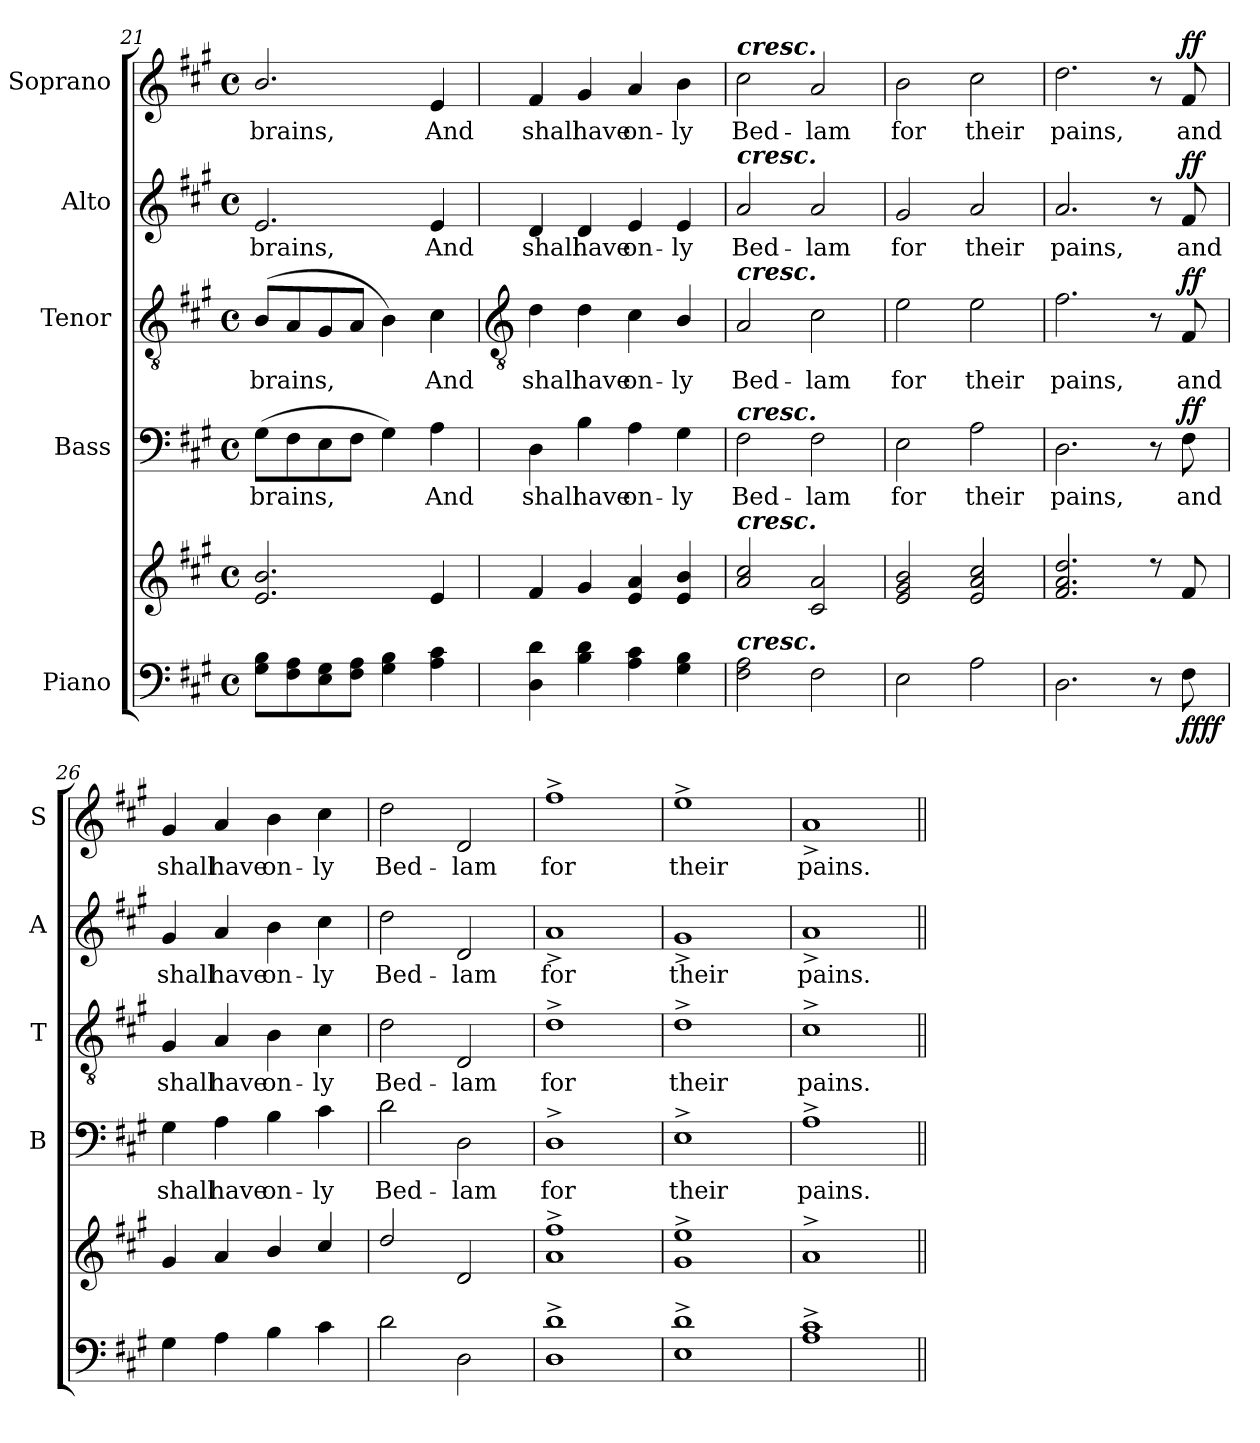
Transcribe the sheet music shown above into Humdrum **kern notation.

**kern	**kern	**dynam	**kern	**text	**dynam	**kern	**text	**dynam	**kern	**text	**dynam	**kern	**text	**dynam
*part5	*part5	*part5	*part4	*part4	*part4	*part3	*part3	*part3	*part2	*part2	*part2	*part1	*part1	*part1
*staff6	*staff5	*staff5/6	*staff4	*staff4	*staff4	*staff3	*staff3	*staff3	*staff2	*staff2	*staff2	*staff1	*staff1	*staff1
*I"Piano	*	*	*I"Bass	*	*	*I"Tenor	*	*	*I"Alto	*	*	*I"Soprano	*	*
*	*	*	*I'B	*	*	*I'T	*	*	*I'A	*	*	*I'S	*	*
*clefF4	*clefG2	*	*clefF4	*	*	*clefGv2	*	*	*clefG2	*	*	*clefG2	*	*
*k[f#c#g#]	*k[f#c#g#]	*	*k[f#c#g#]	*	*	*k[f#c#g#]	*	*	*k[f#c#g#]	*	*	*k[f#c#g#]	*	*
*A:	*A:	*	*A:	*	*	*A:	*	*	*A:	*	*	*A:	*	*
*M4/4	*M4/4	*	*M4/4	*	*	*M4/4	*	*	*M4/4	*	*	*M4/4	*	*
*met(c)	*met(c)	*	*met(c)	*	*	*met(c)	*	*	*met(c)	*	*	*met(c)	*	*
=21	=21	=21	=21	=21	=21	=21	=21	=21	=21	=21	=21	=21	=21	=21
!	!	!	!	!LO:LY:b	!	!	!LO:LY:b	!	!	!LO:LY:b	!	!	!LO:LY:b	!
8G# 8BL	2.e/ 2.b/	.	(>8G#L	brains,	.	(<8BL	brains,	.	2.e	brains,	.	2.b/	brains,	.
8F# 8A	.	.	8F#	.	.	8A	.	.	.	.	.	.	.	.
8E 8G#	.	.	8E	.	.	8G#	.	.	.	.	.	.	.	.
8F# 8AJ	.	.	8F#J	.	.	8AJ	.	.	.	.	.	.	.	.
4G# 4B	.	.	4G#)	.	.	4B)	.	.	.	.	.	.	.	.
!	!	!	!	!LO:LY:b	!	!	!LO:LY:b	!	!	!LO:LY:b	!	!	!LO:LY:b	!
4A 4c#	4e	.	4A	And	.	4c#	And	.	4e	And	.	4e	And	.
!!LO:LB:g=z
=22	=22	=22	=22	=22	=22	=22	=22	=22	=22	=22	=22	=22	=22	=22
*	*	*	*	*	*	*clefGv2	*	*	*	*	*	*	*	*
*	*^	*	*	*	*	*	*	*	*	*	*	*	*	*
!	!	!	!	!	!LO:LY:b	!	!	!LO:LY:b	!	!	!LO:LY:b	!	!	!LO:LY:b	!
4D 4d	4f#	1ryy	.	4D	shall	.	4d	shall	.	4d	shall	.	4f#	shall	.
!	!	!	!	!	!LO:LY:b	!	!	!LO:LY:b	!	!	!LO:LY:b	!	!	!LO:LY:b	!
4B 4d	4g#	.	.	4B	have	.	4d	have	.	4d	have	.	4g#	have	.
!	!	!	!	!	!LO:LY:b	!	!	!LO:LY:b	!	!	!LO:LY:b	!	!	!LO:LY:b	!
4A 4c#	4e 4a	.	.	4A	on-	.	4c#	on-	.	4e	on-	.	4a	on-	.
!	!	!	!	!	!LO:LY:b	!	!	!LO:LY:b	!	!	!LO:LY:b	!	!	!LO:LY:b	!
4G# 4B	4e 4b	.	.	4G#	-ly	.	4B/	-ly	.	4e	-ly	.	4b	-ly	.
=23	=23	=23	=23	=23	=23	=23	=23	=23	=23	=23	=23	=23	=23	=23	=23
!	!	!	!	!	!	!	!	!	!	!	!	!	!LO:TX:a:Bi:t=cresc.	!	!
!	!	!	!	!	!	!	!	!	!	!LO:TX:a:Bi:t=cresc.	!	!	!	!	!
!	!	!	!	!	!	!	!LO:TX:a:Bi:t=cresc.	!	!	!	!	!	!	!	!
!	!	!	!	!LO:TX:a:Bi:t=cresc.	!	!	!	!	!	!	!	!	!	!	!
!	!LO:TX:a:Bi:t=cresc.	!	!	!	!	!	!	!	!	!	!	!	!	!	!
!LO:TX:a:Bi:t=cresc.	!	!	!	!	!	!	!	!	!	!	!	!	!	!	!
!	!	!	!	!	!LO:LY:b	!	!	!LO:LY:b	!	!	!LO:LY:b	!	!	!LO:LY:b	!
2F# 2A	2a 2cc#	1ryy	.	2F#	Bed-	.	2A	Bed-	.	2a	Bed-	.	2cc#	Bed-	.
!	!	!	!	!	!LO:LY:b	!	!	!LO:LY:b	!	!	!LO:LY:b	!	!	!LO:LY:b	!
2F#	2c# 2a	.	.	2F#	-lam	.	2c#	-lam	.	2a	-lam	.	2a	-lam	.
=24	=24	=24	=24	=24	=24	=24	=24	=24	=24	=24	=24	=24	=24	=24	=24
!	!	!	!	!	!LO:LY:b	!	!	!LO:LY:b	!	!	!LO:LY:b	!	!	!LO:LY:b	!
2E	2e 2g# 2b	1ryy	.	2E	for	.	2e	for	.	2g#	for	.	2b	for	.
!	!	!	!	!	!LO:LY:b	!	!	!LO:LY:b	!	!	!LO:LY:b	!	!	!LO:LY:b	!
2A	2e 2a 2cc#	.	.	2A	their	.	2e	their	.	2a	their	.	2cc#	their	.
=25	=25	=25	=25	=25	=25	=25	=25	=25	=25	=25	=25	=25	=25	=25	=25
!	!	!	!	!	!LO:LY:b	!	!	!LO:LY:b	!	!	!LO:LY:b	!	!	!LO:LY:b	!
2.D	2.f# 2.a 2.dd	1ryy	.	2.D	pains,	.	2.f#	pains,	.	2.a	pains,	.	2.dd	pains,	.
8r	8r	.	.	8r	.	.	8r	.	.	8r	.	.	8r	.	.
!	!	!	!LO:DY:b=2	!	!LO:LY:b	!	!	!LO:LY:b	!	!	!LO:LY:b	!	!	!LO:LY:b	!
!	!	!	!LO:DY:n=1:b	!	!	!LO:DY:b	!	!	!LO:DY:b	!	!	!LO:DY:b	!	!	!LO:DY:b
8F#	8f#	.	ff ff	8F#	and	ff	8F#	and	ff	8f#	and	ff	8f#	and	ff
=26	=26	=26	=26	=26	=26	=26	=26	=26	=26	=26	=26	=26	=26	=26	=26
!	!	!	!	!	!LO:LY:b	!	!	!LO:LY:b	!	!	!LO:LY:b	!	!	!LO:LY:b	!
4G#	4g#	1ryy	.	4G#	shall	.	4G#	shall	.	4g#	shall	.	4g#	shall	.
!	!	!	!	!	!LO:LY:b	!	!	!LO:LY:b	!	!	!LO:LY:b	!	!	!LO:LY:b	!
4A	4a	.	.	4A	have	.	4A	have	.	4a	have	.	4a	have	.
!	!	!	!	!	!LO:LY:b	!	!	!LO:LY:b	!	!	!LO:LY:b	!	!	!LO:LY:b	!
4B	4b	.	.	4B	on-	.	4B	on-	.	4b	on-	.	4b	on-	.
!	!	!	!	!	!LO:LY:b	!	!	!LO:LY:b	!	!	!LO:LY:b	!	!	!LO:LY:b	!
4c#	4cc#	.	.	4c#	-ly	.	4c#	-ly	.	4cc#	-ly	.	4cc#	-ly	.
=27	=27	=27	=27	=27	=27	=27	=27	=27	=27	=27	=27	=27	=27	=27	=27
!	!	!	!	!	!LO:LY:b	!	!	!LO:LY:b	!	!	!LO:LY:b	!	!	!LO:LY:b	!
2d	2dd	1ryy	.	2d	Bed-	.	2d	Bed-	.	2dd	Bed-	.	2dd	Bed-	.
!	!	!	!	!	!LO:LY:b	!	!	!LO:LY:b	!	!	!LO:LY:b	!	!	!LO:LY:b	!
2D	2d	.	.	2D	-lam	.	2D	-lam	.	2d	-lam	.	2d	-lam	.
=28	=28	=28	=28	=28	=28	=28	=28	=28	=28	=28	=28	=28	=28	=28	=28
!	!	!	!	!	!LO:LY:b	!	!	!LO:LY:b	!	!	!LO:LY:b	!	!	!LO:LY:b	!
1D^ 1d^	1a^ 1ff#^	1ryy	.	1D^	for	.	1d^	for	.	1a^	for	.	1ff#^	for	.
=29	=29	=29	=29	=29	=29	=29	=29	=29	=29	=29	=29	=29	=29	=29	=29
!	!	!	!	!	!LO:LY:b	!	!	!LO:LY:b	!	!	!LO:LY:b	!	!	!LO:LY:b	!
1E^ 1d^	1g#^ 1ee^	1ryy	.	1E^	their	.	1d^	their	.	1g#^	their	.	1ee^	their	.
=30	=30	=30	=30	=30	=30	=30	=30	=30	=30	=30	=30	=30	=30	=30	=30
!	!	!	!	!	!LO:LY:b	!	!	!LO:LY:b	!	!	!LO:LY:b	!	!	!LO:LY:b	!
1A^ 1c#^	1a^	1ryy	.	1A^	pains.	.	1c#^	pains.	.	1a^	pains.	.	1a^	pains.	.
*	*v	*v	*	*	*	*	*	*	*	*	*	*	*	*	*
=||	=||	=||	=||	=||	=||	=||	=||	=||	=||	=||	=||	=||	=||	=||
*-	*-	*-	*-	*-	*-	*-	*-	*-	*-	*-	*-	*-	*-	*-
